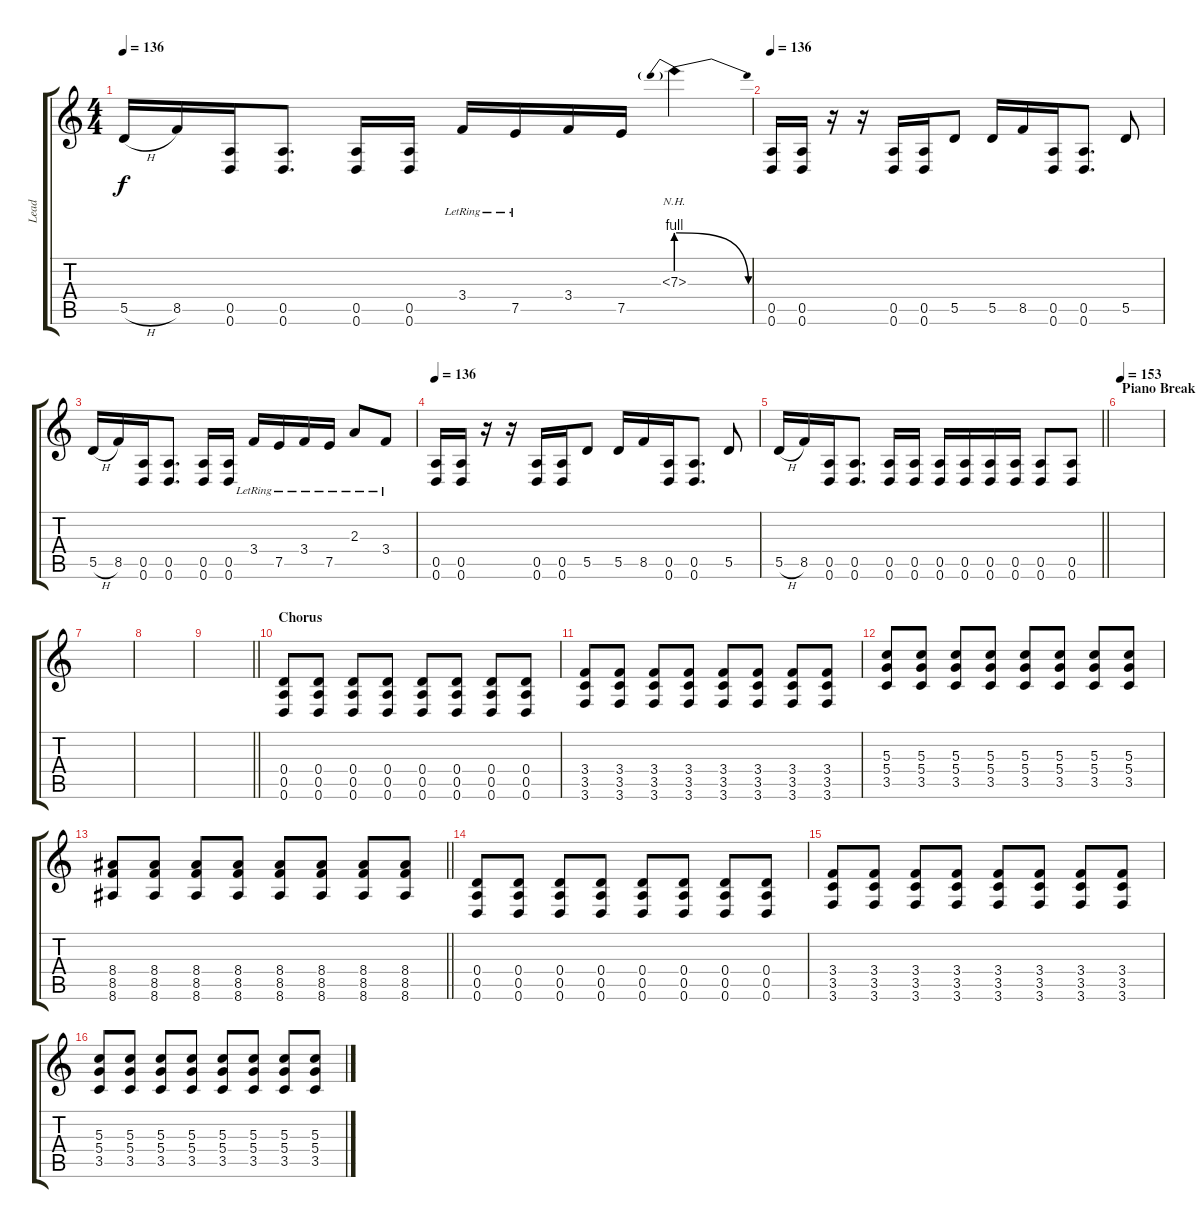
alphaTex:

\track ("Lead" "Lead") {instrument distortionguitar}
\staff {score tabs}
\tuning (E4 B3 G3 D3 A2 D2) {hide}
\ts (4 4)
\tempo 136
\clef g2
\ks c
5.5{h}.16{dy f} 8.5.16 (0.5 0.6).16 (0.5 0.6).8{d} (0.5 0.6).16 (0.5 0.6).16 3.4{lr}.16 7.5{lr}.16 3.4.16 7.5.16 7.3{be (prebendrelease 0 4 60 0) nh}.4 |
\tempo 136
(0.5 0.6).16 (0.5 0.6).16 r.16 r.16 (0.5 0.6).16 (0.5 0.6).16 5.5.8 5.5.16 8.5.16 (0.5 0.6).16 (0.5 0.6).8{d} 5.5.8 |
5.5{h}.16 8.5.16 (0.5 0.6).16 (0.5 0.6).8{d} (0.5 0.6).16 (0.5 0.6).16 3.4{lr}.16 7.5{lr}.16 3.4{lr}.16 7.5{lr}.16 2.3{lr}.8 3.4{lr}.8 |
\tempo 136
(0.5 0.6).16 (0.5 0.6).16 r.16 r.16 (0.5 0.6).16 (0.5 0.6).16 5.5.8 5.5.16 8.5.16 (0.5 0.6).16 (0.5 0.6).8{d} 5.5.8 |
\barLineRight lightlight
5.5{h}.16 8.5.16 (0.5 0.6).16 (0.5 0.6).8{d} (0.5 0.6).16 (0.5 0.6).16 (0.5 0.6).16 (0.5 0.6).16 (0.5 0.6).16 (0.5 0.6).16 (0.5 0.6).8 (0.5 0.6).8 |
\section ("" "Piano Break")
\tempo 153
|
|
|
\barLineRight lightlight
|
\section ("" "Chorus")
(0.4 0.5 0.6).8 (0.4 0.5 0.6).8 (0.4 0.5 0.6).8 (0.4 0.5 0.6).8 (0.4 0.5 0.6).8 (0.4 0.5 0.6).8 (0.4 0.5 0.6).8 (0.4 0.5 0.6).8 |
(3.4 3.5 3.6).8 (3.4 3.5 3.6).8 (3.4 3.5 3.6).8 (3.4 3.5 3.6).8 (3.4 3.5 3.6).8 (3.4 3.5 3.6).8 (3.4 3.5 3.6).8 (3.4 3.5 3.6).8 |
(5.3 5.4 3.5).8 (5.3 5.4 3.5).8 (5.3 5.4 3.5).8 (5.3 5.4 3.5).8 (5.3 5.4 3.5).8 (5.3 5.4 3.5).8 (5.3 5.4 3.5).8 (5.3 5.4 3.5).8 |
\barLineRight lightlight
(8.4 8.5 8.6).8 (8.4 8.5 8.6).8 (8.4 8.5 8.6).8 (8.4 8.5 8.6).8 (8.4 8.5 8.6).8 (8.4 8.5 8.6).8 (8.4 8.5 8.6).8 (8.4 8.5 8.6).8 |
(0.4 0.5 0.6).8 (0.4 0.5 0.6).8 (0.4 0.5 0.6).8 (0.4 0.5 0.6).8 (0.4 0.5 0.6).8 (0.4 0.5 0.6).8 (0.4 0.5 0.6).8 (0.4 0.5 0.6).8 |
(3.4 3.5 3.6).8 (3.4 3.5 3.6).8 (3.4 3.5 3.6).8 (3.4 3.5 3.6).8 (3.4 3.5 3.6).8 (3.4 3.5 3.6).8 (3.4 3.5 3.6).8 (3.4 3.5 3.6).8 |
(5.3 5.4 3.5).8 (5.3 5.4 3.5).8 (5.3 5.4 3.5).8 (5.3 5.4 3.5).8 (5.3 5.4 3.5).8 (5.3 5.4 3.5).8 (5.3 5.4 3.5).8 (5.3 5.4 3.5).8
